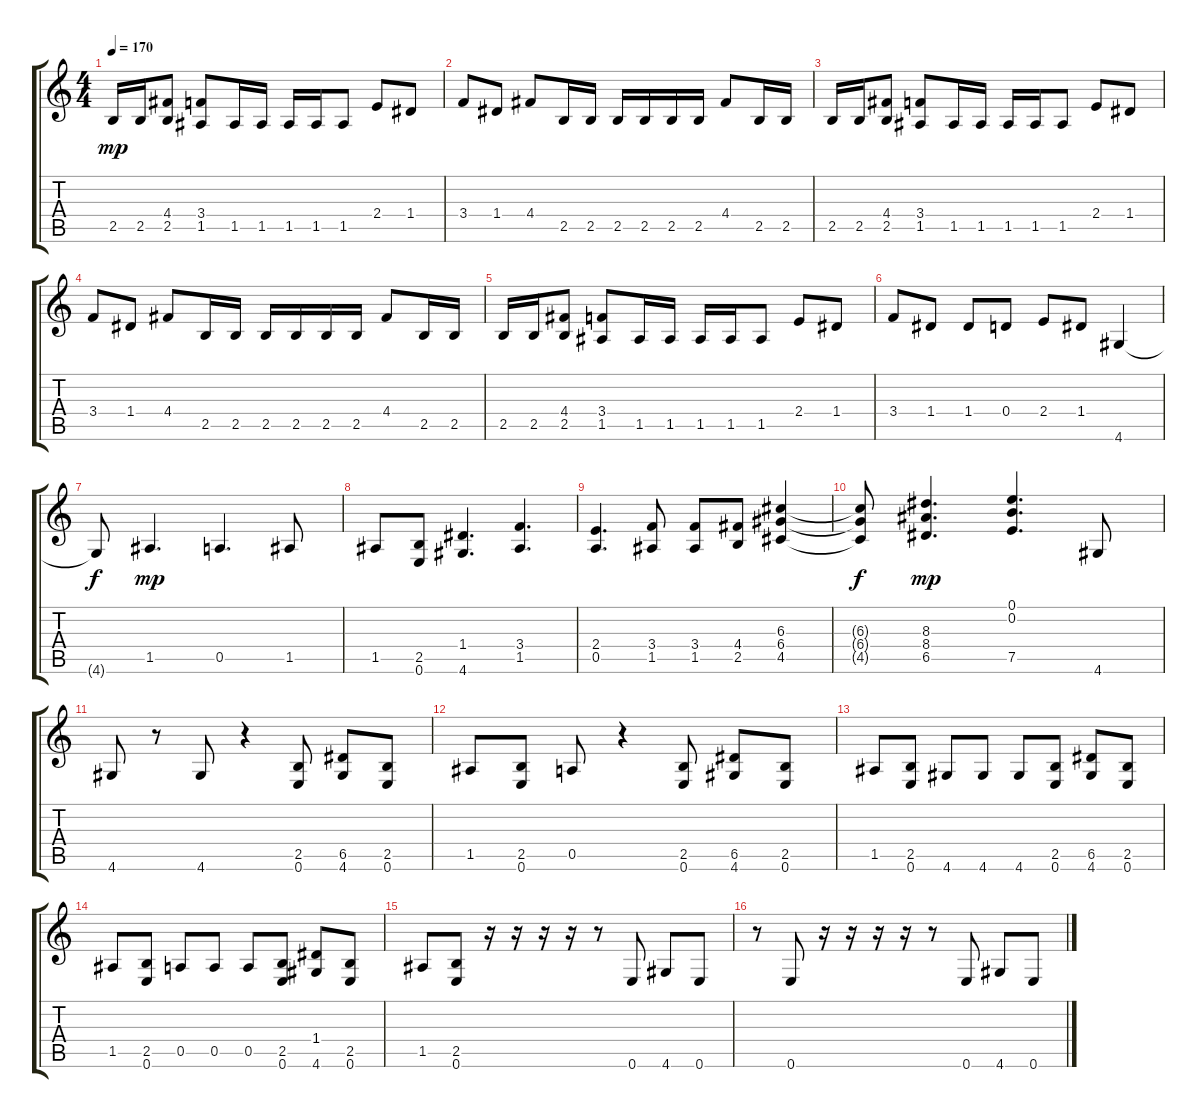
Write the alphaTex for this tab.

\track "" {instrument overdrivenguitar}
\staff {score tabs}
\tuning (E4 B3 G3 D3 A2 E2) {hide}
\ts (4 4)
\tempo 170
\clef g2
\ks c
2.5.16{dy mp} 2.5.16 (4.4 2.5).8 (3.4 1.5).8 1.5.16 1.5.16 1.5.16 1.5.16 1.5.8 2.4.8 1.4.8 |
3.4.8 1.4.8 4.4.8 2.5.16 2.5.16 2.5.16 2.5.16 2.5.16 2.5.16 4.4.8 2.5.16 2.5.16 |
2.5.16 2.5.16 (4.4 2.5).8 (3.4 1.5).8 1.5.16 1.5.16 1.5.16 1.5.16 1.5.8 2.4.8 1.4.8 |
3.4.8 1.4.8 4.4.8 2.5.16 2.5.16 2.5.16 2.5.16 2.5.16 2.5.16 4.4.8 2.5.16 2.5.16 |
2.5.16 2.5.16 (4.4 2.5).8 (3.4 1.5).8 1.5.16 1.5.16 1.5.16 1.5.16 1.5.8 2.4.8 1.4.8 |
3.4.8 1.4.8 1.4.8 0.4.8 2.4.8 1.4.8 4.6.4 |
4.6{t}.8{dy f} 1.5.4{d dy mp} 0.5.4{d} 1.5.8 |
1.5.8 (2.5 0.6).8 (1.4 4.6).4{d} (3.4 1.5).4{d} |
(2.4 0.5).4{d} (3.4 1.5).8 (3.4 1.5).8 (4.4 2.5).8 (6.3 6.4 4.5).4 |
(6.3{t} 6.4{t} 4.5{t}).8{dy f} (8.3 8.4 6.5).4{d dy mp} (0.1 0.2 7.5).4{d} 4.6.8 |
4.6.8 r.8 4.6.8 r.4 (2.5 0.6).8 (6.5 4.6).8 (2.5 0.6).8 |
1.5.8 (2.5 0.6).8 0.5.8 r.4 (2.5 0.6).8 (6.5 4.6).8 (2.5 0.6).8 |
1.5.8 (2.5 0.6).8 4.6.8 4.6.8 4.6.8 (2.5 0.6).8 (6.5 4.6).8 (2.5 0.6).8 |
1.5.8 (2.5 0.6).8 0.5.8 0.5.8 0.5.8 (2.5 0.6).8 (1.4 4.6).8 (2.5 0.6).8 |
1.5.8 (2.5 0.6).8 r.16 r.16 r.16 r.16 r.8 0.6.8 4.6.8 0.6.8 |
r.8 0.6.8 r.16 r.16 r.16 r.16 r.8 0.6.8 4.6.8 0.6.8
